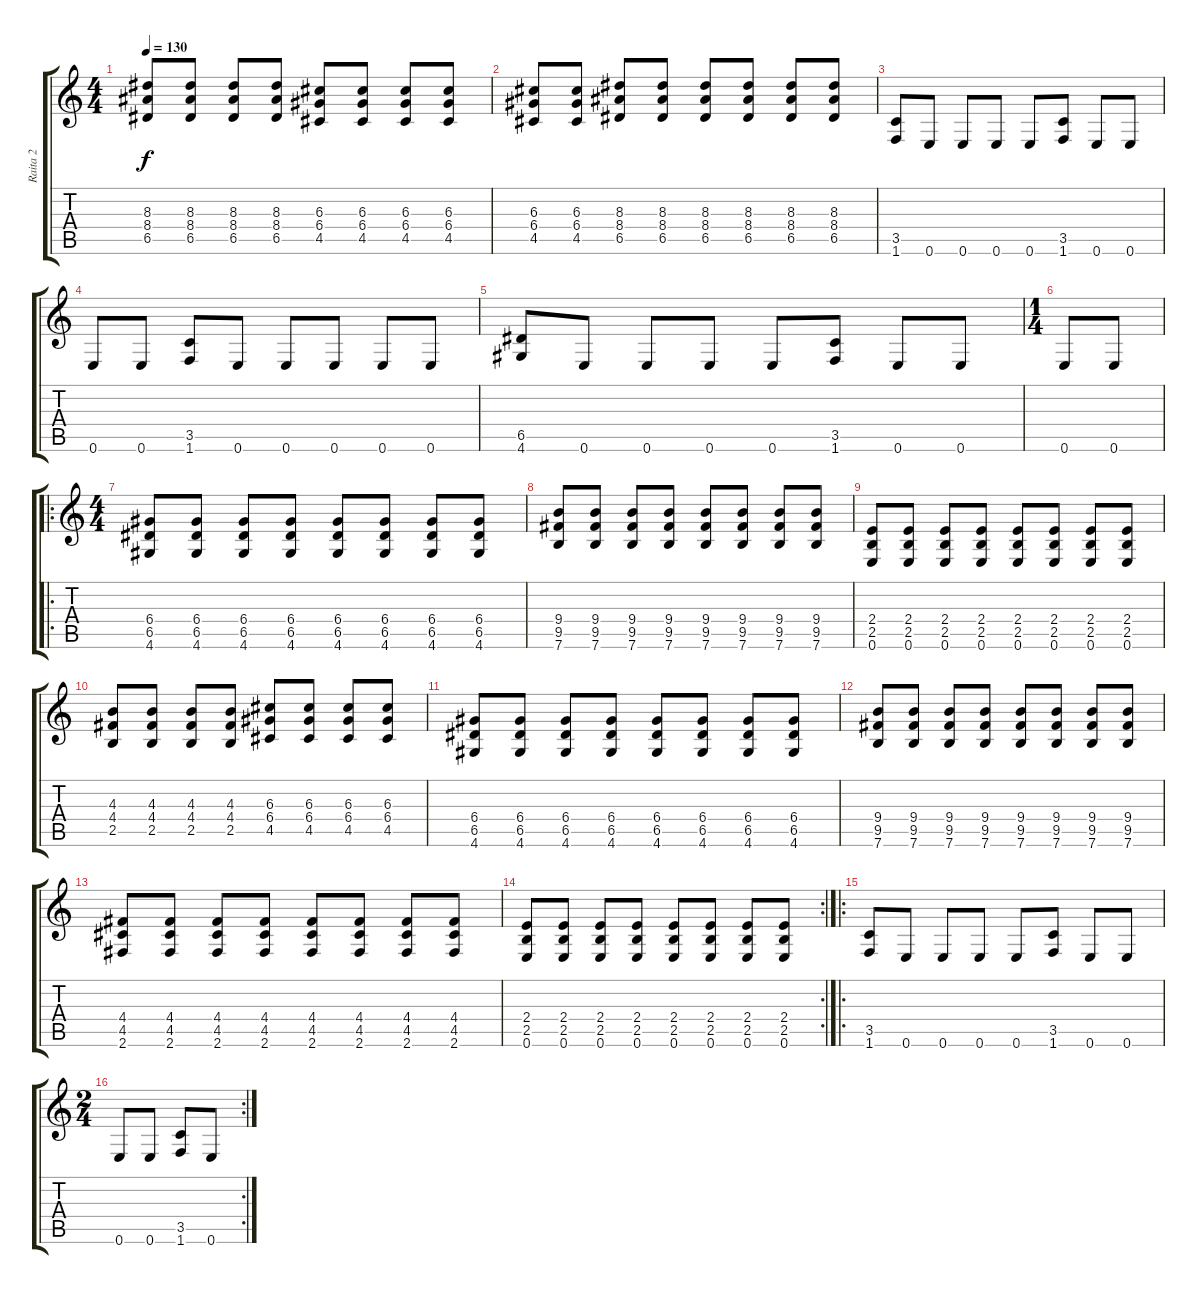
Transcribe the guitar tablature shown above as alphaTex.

\track ("Raita 2" "Raita 2") {instrument distortionguitar}
\staff {score tabs}
\tuning (E4 B3 G3 D3 A2 E2) {hide}
\ts (4 4)
\tempo 130
\clef g2
\ks c
(8.3 8.4 6.5).8{dy f} (8.3 8.4 6.5).8 (8.3 8.4 6.5).8 (8.3 8.4 6.5).8 (6.3 6.4 4.5).8 (6.3 6.4 4.5).8 (6.3 6.4 4.5).8 (6.3 6.4 4.5).8 |
(6.3 6.4 4.5).8 (6.3 6.4 4.5).8 (8.3 8.4 6.5).8 (8.3 8.4 6.5).8 (8.3 8.4 6.5).8 (8.3 8.4 6.5).8 (8.3 8.4 6.5).8 (8.3 8.4 6.5).8 |
(3.5 1.6).8 0.6.8 0.6.8 0.6.8 0.6.8 (3.5 1.6).8 0.6.8 0.6.8 |
0.6.8 0.6.8 (3.5 1.6).8 0.6.8 0.6.8 0.6.8 0.6.8 0.6.8 |
(6.5 4.6).8 0.6.8 0.6.8 0.6.8 0.6.8 (3.5 1.6).8 0.6.8 0.6.8 |
\ts (1 4)
0.6.8 0.6.8 |
\ro
\ts (4 4)
(6.4 6.5 4.6).8 (6.4 6.5 4.6).8 (6.4 6.5 4.6).8 (6.4 6.5 4.6).8 (6.4 6.5 4.6).8 (6.4 6.5 4.6).8 (6.4 6.5 4.6).8 (6.4 6.5 4.6).8 |
(9.4 9.5 7.6).8 (9.4 9.5 7.6).8 (9.4 9.5 7.6).8 (9.4 9.5 7.6).8 (9.4 9.5 7.6).8 (9.4 9.5 7.6).8 (9.4 9.5 7.6).8 (9.4 9.5 7.6).8 |
(2.4 2.5 0.6).8 (2.4 2.5 0.6).8 (2.4 2.5 0.6).8 (2.4 2.5 0.6).8 (2.4 2.5 0.6).8 (2.4 2.5 0.6).8 (2.4 2.5 0.6).8 (2.4 2.5 0.6).8 |
(4.3 4.4 2.5).8 (4.3 4.4 2.5).8 (4.3 4.4 2.5).8 (4.3 4.4 2.5).8 (6.3 6.4 4.5).8 (6.3 6.4 4.5).8 (6.3 6.4 4.5).8 (6.3 6.4 4.5).8 |
(6.4 6.5 4.6).8 (6.4 6.5 4.6).8 (6.4 6.5 4.6).8 (6.4 6.5 4.6).8 (6.4 6.5 4.6).8 (6.4 6.5 4.6).8 (6.4 6.5 4.6).8 (6.4 6.5 4.6).8 |
(9.4 9.5 7.6).8 (9.4 9.5 7.6).8 (9.4 9.5 7.6).8 (9.4 9.5 7.6).8 (9.4 9.5 7.6).8 (9.4 9.5 7.6).8 (9.4 9.5 7.6).8 (9.4 9.5 7.6).8 |
(4.4 4.5 2.6).8 (4.4 4.5 2.6).8 (4.4 4.5 2.6).8 (4.4 4.5 2.6).8 (4.4 4.5 2.6).8 (4.4 4.5 2.6).8 (4.4 4.5 2.6).8 (4.4 4.5 2.6).8 |
\rc 2
(2.4 2.5 0.6).8 (2.4 2.5 0.6).8 (2.4 2.5 0.6).8 (2.4 2.5 0.6).8 (2.4 2.5 0.6).8 (2.4 2.5 0.6).8 (2.4 2.5 0.6).8 (2.4 2.5 0.6).8 |
\ro
(3.5 1.6).8 0.6.8 0.6.8 0.6.8 0.6.8 (3.5 1.6).8 0.6.8 0.6.8 |
\rc 2
\ts (2 4)
0.6.8 0.6.8 (3.5 1.6).8 0.6.8
